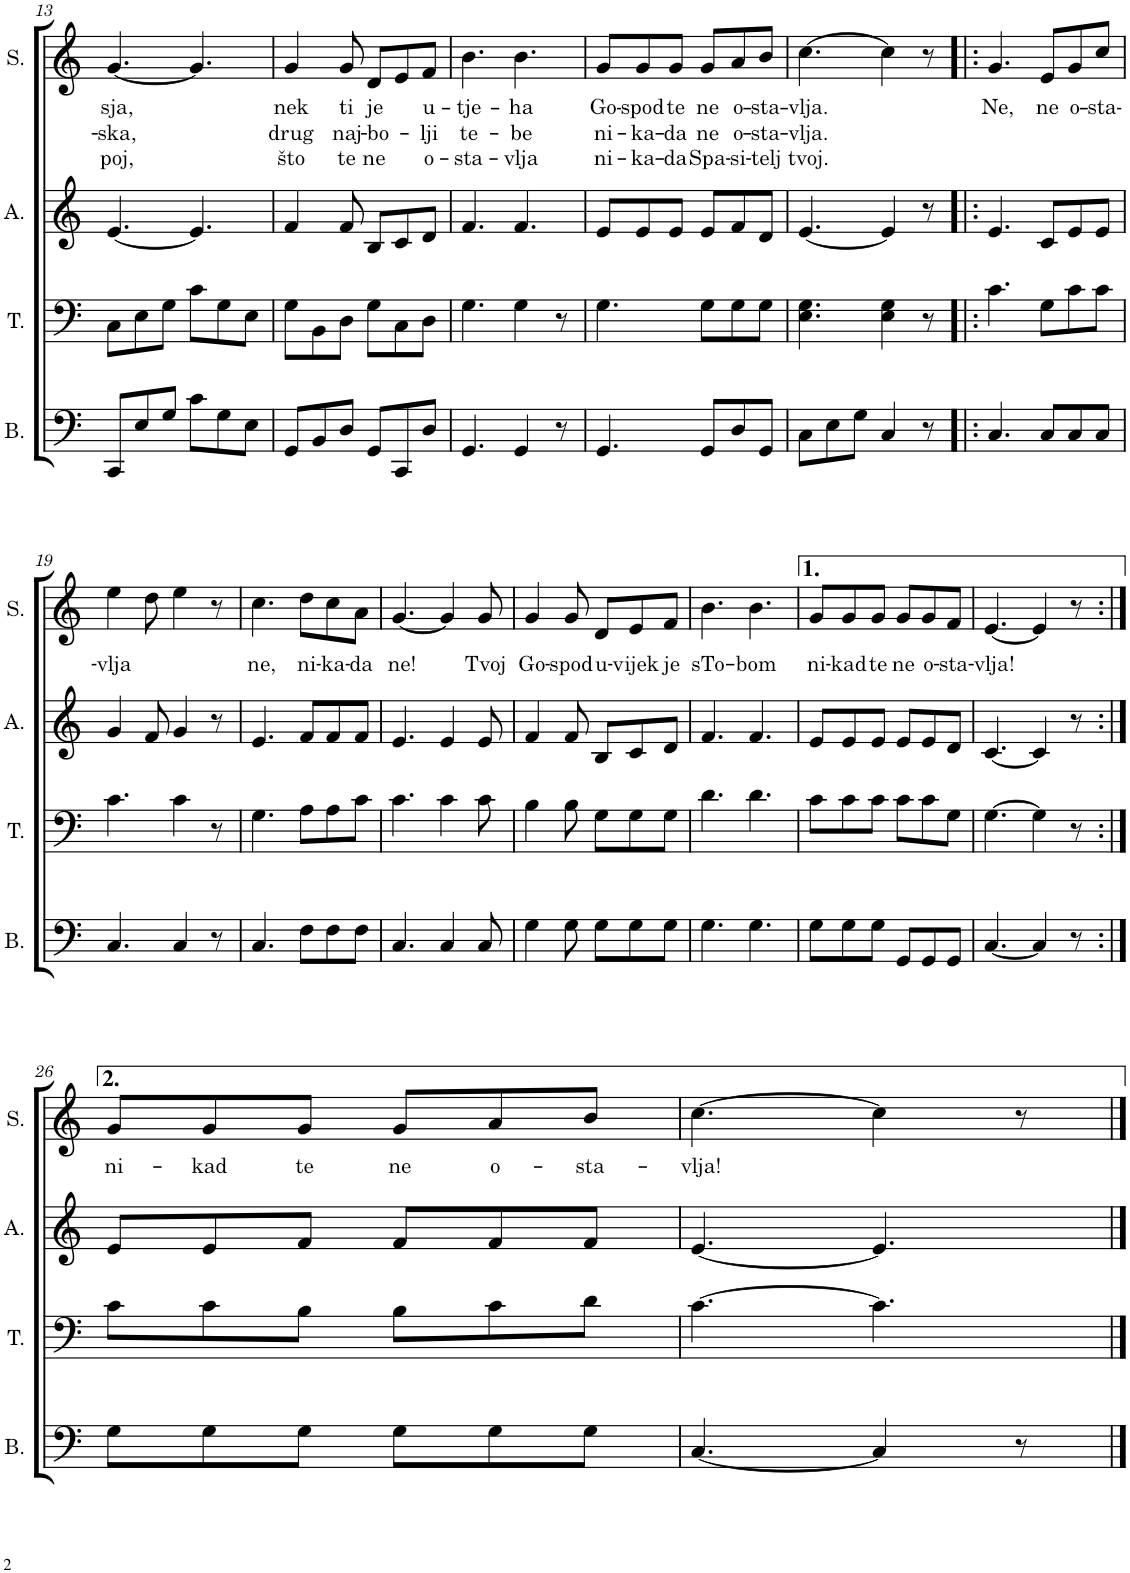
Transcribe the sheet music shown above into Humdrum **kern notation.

**kern	**kern	**kern	**kern	**text	**text	**text
*part4	*part3	*part2	*part1	*part1	*part1	*part1
*staff4	*staff3	*staff2	*staff1	*staff1	*staff1	*staff1
*I"Bass	*I"Tenor	*I"Alto	*I"Soprano	*	*	*
*I'B.	*I'T.	*I'A.	*I'S.	*	*	*
!!LO:PB:g=z
*clefF4	*clefF4	*clefG2	*clefG2	*	*	*
*k[]	*k[]	*k[]	*k[]	*	*	*
*M6/8	*M6/8	*M6/8	*M6/8	*	*	*
=13	=13	=13	=13	=13	=13	=13
!	!	!	!	!LO:LY:b	!LO:LY:b	!LO:LY:b
8CC/L	8C\L	[4.e/	[4.g/	sja,	-ska,	poj,
8E/	8E\	.	.	.	.	.
8G/J	8G\J	.	.	.	.	.
8c\L	8c\L	4.e/]	4.g/]	.	.	.
8G\	8G\	.	.	.	.	.
8E\J	8E\J	.	.	.	.	.
=14	=14	=14	=14	=14	=14	=14
!	!	!	!	!LO:LY:b	!LO:LY:b	!LO:LY:b
8GG/L	8G\L	4f/	4g/	nek	drug	što
8BB/	8BB\	.	.	.	.	.
!	!	!	!	!LO:LY:b	!LO:LY:b	!LO:LY:b
8D/J	8D\J	8f/	8g/	ti	naj-	te
!	!	!	!	!LO:LY:b	!LO:LY:b	!LO:LY:b
8GG/L	8G\L	8B/L	8d/L	je	-bo-	ne
8CC/	8C\	8c/	8e/	.	.	.
!	!	!	!	!LO:LY:b	!LO:LY:b	!LO:LY:b
8D/J	8D\J	8d/J	8f/J	u-	-lji	o-
=15	=15	=15	=15	=15	=15	=15
!	!	!	!	!LO:LY:b	!LO:LY:b	!LO:LY:b
4.GG/	4.G\	4.f/	4.b\	-tje-	te-	-sta-
!	!	!	!	!LO:LY:b	!LO:LY:b	!LO:LY:b
4GG/	4G\	4.f/	4.b\	-ha	-be	-vlja
8r	8r	.	.	.	.	.
=16	=16	=16	=16	=16	=16	=16
!	!	!	!	!LO:LY:b	!LO:LY:b	!LO:LY:b
4.GG/	4.G\	8e/L	8g/L	Go-	ni-	ni-
!	!	!	!	!LO:LY:b	!LO:LY:b	!LO:LY:b
.	.	8e/	8g/	-spod	-ka-	-ka-
!	!	!	!	!LO:LY:b	!LO:LY:b	!LO:LY:b
.	.	8e/J	8g/J	te	-da	-da
!	!	!	!	!LO:LY:b	!LO:LY:b	!LO:LY:b
8GG/L	8G\L	8e/L	8g/L	ne	ne	Spa-
!	!	!	!	!LO:LY:b	!LO:LY:b	!LO:LY:b
8D/	8G\	8f/	8a/	o-	o-	-si-
!	!	!	!	!LO:LY:b	!LO:LY:b	!LO:LY:b
8GG/J	8G\J	8d/J	8b/J	-sta-	-sta-	-telj
=17	=17	=17	=17	=17	=17	=17
!	!	!	!	!LO:LY:b	!LO:LY:b	!LO:LY:b
8C\L	4.E\ 4.G\	[4.e/	[4.cc\	-vlja.	-vlja.	tvoj.
8E\	.	.	.	.	.	.
8G\J	.	.	.	.	.	.
4C/	4E\ 4G\	4e/]	4cc\]	.	.	.
8r	8r	8r	8r	.	.	.
=18!|:	=18!|:	=18!|:	=18!|:	=18!|:	=18!|:	=18!|:
!	!	!	!	!LO:LY:b	!	!
4.C/	4.c\	4.e/	4.g/	Ne,	.	.
!	!	!	!	!LO:LY:b	!	!
8C/L	8G\L	8c/L	8e/L	ne	.	.
!	!	!	!	!LO:LY:b	!	!
8C/	8c\	8e/	8g/	o-	.	.
!	!	!	!	!LO:LY:b	!	!
8C/J	8c\J	8e/J	8cc/J	-sta-	.	.
!!LO:LB:g=z
=19	=19	=19	=19	=19	=19	=19
!	!	!	!	!LO:LY:b	!	!
4.C/	4.c\	4g/	4ee\	-vlja	.	.
.	.	8f/	8dd\	.	.	.
4C/	4c\	4g/	4ee\	.	.	.
8r	8r	8r	8r	.	.	.
=20	=20	=20	=20	=20	=20	=20
!	!	!	!	!LO:LY:b	!	!
4.C/	4.G\	4.e/	4.cc\	ne,	.	.
!	!	!	!	!LO:LY:b	!	!
8F\L	8A\L	8f/L	8dd\L	ni-	.	.
!	!	!	!	!LO:LY:b	!	!
8F\	8A\	8f/	8cc\	-ka-	.	.
!	!	!	!	!LO:LY:b	!	!
8F\J	8c\J	8f/J	8a\J	-da	.	.
=21	=21	=21	=21	=21	=21	=21
!	!	!	!	!LO:LY:b	!	!
4.C/	4.c\	4.e/	[4.g/	ne!	.	.
4C/	4c\	4e/	4g/]	.	.	.
!	!	!	!	!LO:LY:b	!	!
8C/	8c\	8e/	8g/	Tvoj	.	.
=22	=22	=22	=22	=22	=22	=22
!	!	!	!	!LO:LY:b	!	!
4G\	4B\	4f/	4g/	Go-	.	.
!	!	!	!	!LO:LY:b	!	!
8G\	8B\	8f/	8g/	-spod	.	.
!	!	!	!	!LO:LY:b	!	!
8G\L	8G\L	8B/L	8d/L	u-	.	.
!	!	!	!	!LO:LY:b	!	!
8G\	8G\	8c/	8e/	-vijek	.	.
!	!	!	!	!LO:LY:b	!	!
8G\J	8G\J	8d/J	8f/J	je	.	.
=23	=23	=23	=23	=23	=23	=23
!	!	!	!	!LO:LY:b	!	!
4.G\	4.d\	4.f/	4.b\	sTo-	.	.
!	!	!	!	!LO:LY:b	!	!
4.G\	4.d\	4.f/	4.b\	-bom	.	.
=24	=24	=24	=24	=24	=24	=24
!	!	!	!	!LO:LY:b	!	!
8G\L	8c\L	8e/L	8g/L	ni-	.	.
!	!	!	!	!LO:LY:b	!	!
8G\	8c\	8e/	8g/	-kad	.	.
!	!	!	!	!LO:LY:b	!	!
8G\J	8c\J	8e/J	8g/J	te	.	.
!	!	!	!	!LO:LY:b	!	!
8GG/L	8c\L	8e/L	8g/L	ne	.	.
!	!	!	!	!LO:LY:b	!	!
8GG/	8c\	8e/	8g/	o-	.	.
!	!	!	!	!LO:LY:b	!	!
8GG/J	8G\J	8d/J	8f/J	-sta-	.	.
=25	=25	=25	=25	=25	=25	=25
!	!	!	!	!LO:LY:b	!	!
[4.C/	[4.G\	[4.c/	[4.e/	-vlja!	.	.
4C/]	4G\]	4c/]	4e/]	.	.	.
8r	8r	8r	8r	.	.	.
!!LO:LB:g=z
=26:|!	=26:|!	=26:|!	=26:|!	=26:|!	=26:|!	=26:|!
!	!	!	!	!LO:LY:b	!	!
8G\L	8c\L	8e/L	8g/L	ni-	.	.
!	!	!	!	!LO:LY:b	!	!
8G\	8c\	8e/	8g/	-kad	.	.
!	!	!	!	!LO:LY:b	!	!
8G\J	8B\J	8f/J	8g/J	te	.	.
!	!	!	!	!LO:LY:b	!	!
8G\L	8B\L	8f/L	8g/L	ne	.	.
!	!	!	!	!LO:LY:b	!	!
8G\	8c\	8f/	8a/	o-	.	.
!	!	!	!	!LO:LY:b	!	!
8G\J	8d\J	8f/J	8b/J	-sta-	.	.
=27	=27	=27	=27	=27	=27	=27
!	!	!	!	!LO:LY:b	!	!
[4.C/	[4.c\	[4.e/	[4.cc\	-vlja!	.	.
4C/]	4.c\]	4.e/]	4cc\]	.	.	.
8r	.	.	8r	.	.	.
==	==	==	==	==	==	==
*-	*-	*-	*-	*-	*-	*-
